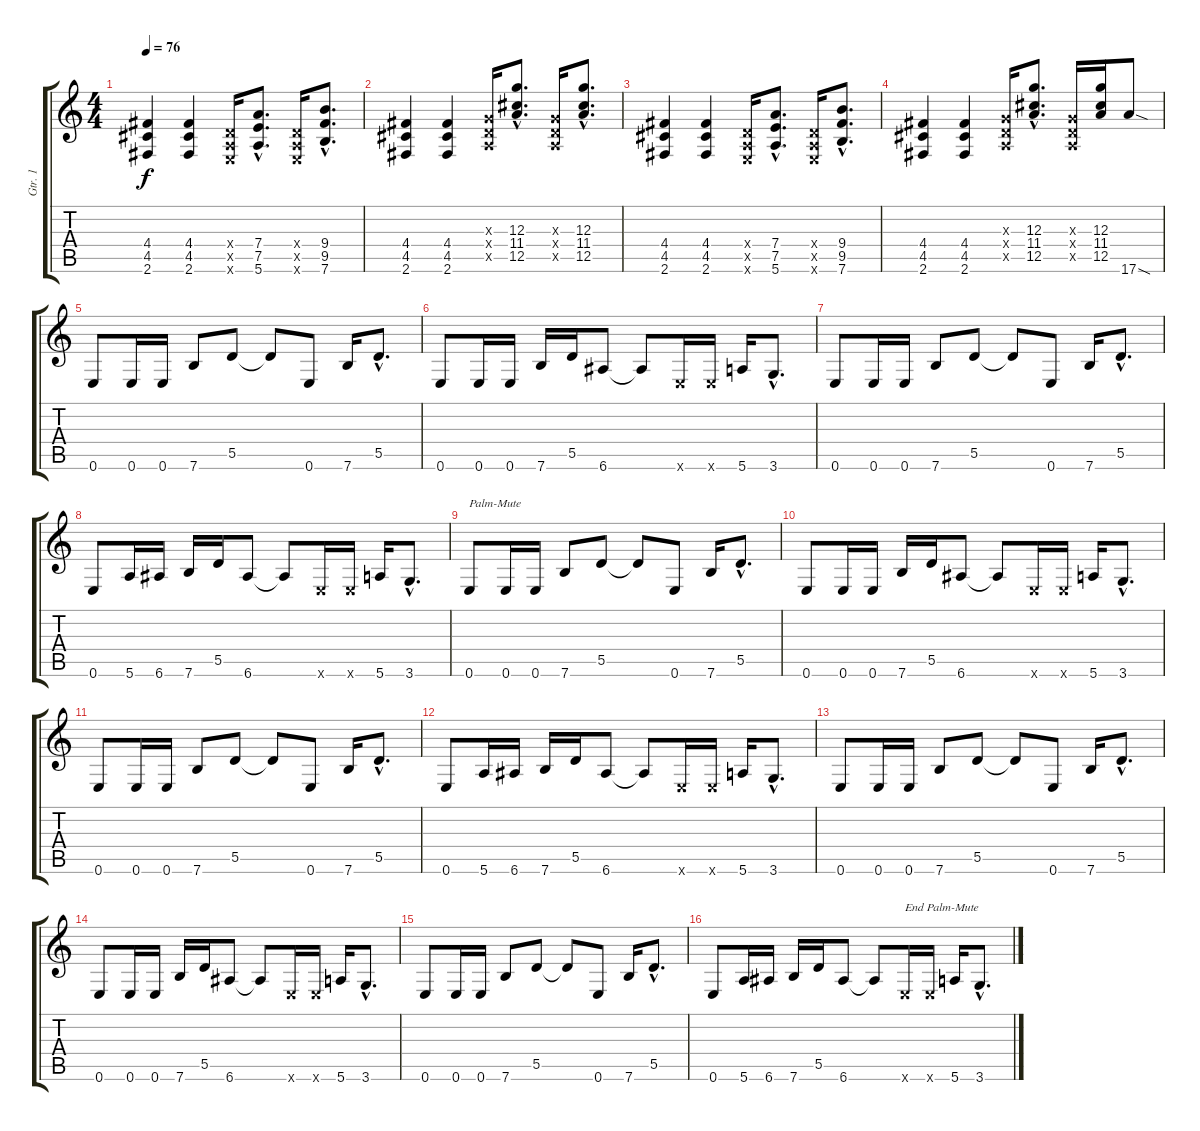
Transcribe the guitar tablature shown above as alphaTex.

\track ("Gtr. 1" "Gtr. 1") {instrument distortionguitar}
\staff {score tabs}
\tuning (E4 B3 G3 D3 A2 E2) {hide}
\ts (4 4)
\tempo 76
\clef g2
\ks c
(4.4 4.5 2.6).4{dy f} (4.4 4.5 2.6).4 (0.4{x} 0.5{x} 0.6{x}).16 (7.4{hac} 7.5{hac} 5.6{hac}).8{d} (0.4{x} 0.5{x} 0.6{x}).16 (9.4{hac} 9.5{hac} 7.6{hac}).8{d} |
(4.4 4.5 2.6).4 (4.4 4.5 2.6).4 (0.3{x} 0.4{x} 0.5{x}).16 (12.3{hac} 11.4{hac} 12.5{hac}).8{d} (0.3{x} 0.4{x} 0.5{x}).16 (12.3{hac} 11.4{hac} 12.5{hac}).8{d} |
(4.4 4.5 2.6).4 (4.4 4.5 2.6).4 (0.4{x} 0.5{x} 0.6{x}).16 (7.4{hac} 7.5{hac} 5.6{hac}).8{d} (0.4{x} 0.5{x} 0.6{x}).16 (9.4{hac} 9.5{hac} 7.6{hac}).8{d} |
(4.4 4.5 2.6).4 (4.4 4.5 2.6).4 (0.3{x} 0.4{x} 0.5{x}).16 (12.3{hac} 11.4{hac} 12.5{hac}).8{d} (0.3{x} 0.4{x} 0.5{x}).16 (12.3 11.4 12.5).16 17.6{sod}.8 |
0.6.8 0.6.16 0.6.16 7.6.8 5.5.8 5.5{t}.8 0.6.8 7.6.16 5.5{hac}.8{d} |
0.6.8 0.6.16 0.6.16 7.6.16 5.5.16 6.6.8 6.6{t}.8 0.6{x}.16 0.6{x}.16 5.6.16 3.6{hac}.8{d} |
0.6.8 0.6.16 0.6.16 7.6.8 5.5.8 5.5{t}.8 0.6.8 7.6.16 5.5{hac}.8{d} |
0.6.8 5.6.16 6.6.16 7.6.16 5.5.16 6.6.8 6.6{t}.8 0.6{x}.16 0.6{x}.16 5.6.16 3.6{hac}.8{d} |
0.6.8{txt "Palm-Mute" volume 11} 0.6.16 0.6.16 7.6.8 5.5.8 5.5{t}.8 0.6.8 7.6.16 5.5{hac}.8{d} |
0.6.8 0.6.16 0.6.16 7.6.16 5.5.16 6.6.8 6.6{t}.8 0.6{x}.16 0.6{x}.16 5.6.16 3.6{hac}.8{d} |
0.6.8 0.6.16 0.6.16 7.6.8 5.5.8 5.5{t}.8 0.6.8 7.6.16 5.5{hac}.8{d} |
0.6.8 5.6.16 6.6.16 7.6.16 5.5.16 6.6.8 6.6{t}.8 0.6{x}.16 0.6{x}.16 5.6.16 3.6{hac}.8{d} |
0.6.8 0.6.16 0.6.16 7.6.8 5.5.8 5.5{t}.8 0.6.8 7.6.16 5.5{hac}.8{d} |
0.6.8 0.6.16 0.6.16 7.6.16 5.5.16 6.6.8 6.6{t}.8 0.6{x}.16 0.6{x}.16 5.6.16 3.6{hac}.8{d} |
0.6.8 0.6.16 0.6.16 7.6.8 5.5.8 5.5{t}.8 0.6.8 7.6.16 5.5{hac}.8{d} |
0.6.8 5.6.16 6.6.16 7.6.16 5.5.16 6.6.8 6.6{t}.8 0.6{x}.16{txt "End Palm-Mute"} 0.6{x}.16 5.6.16 3.6{hac}.8{d}
